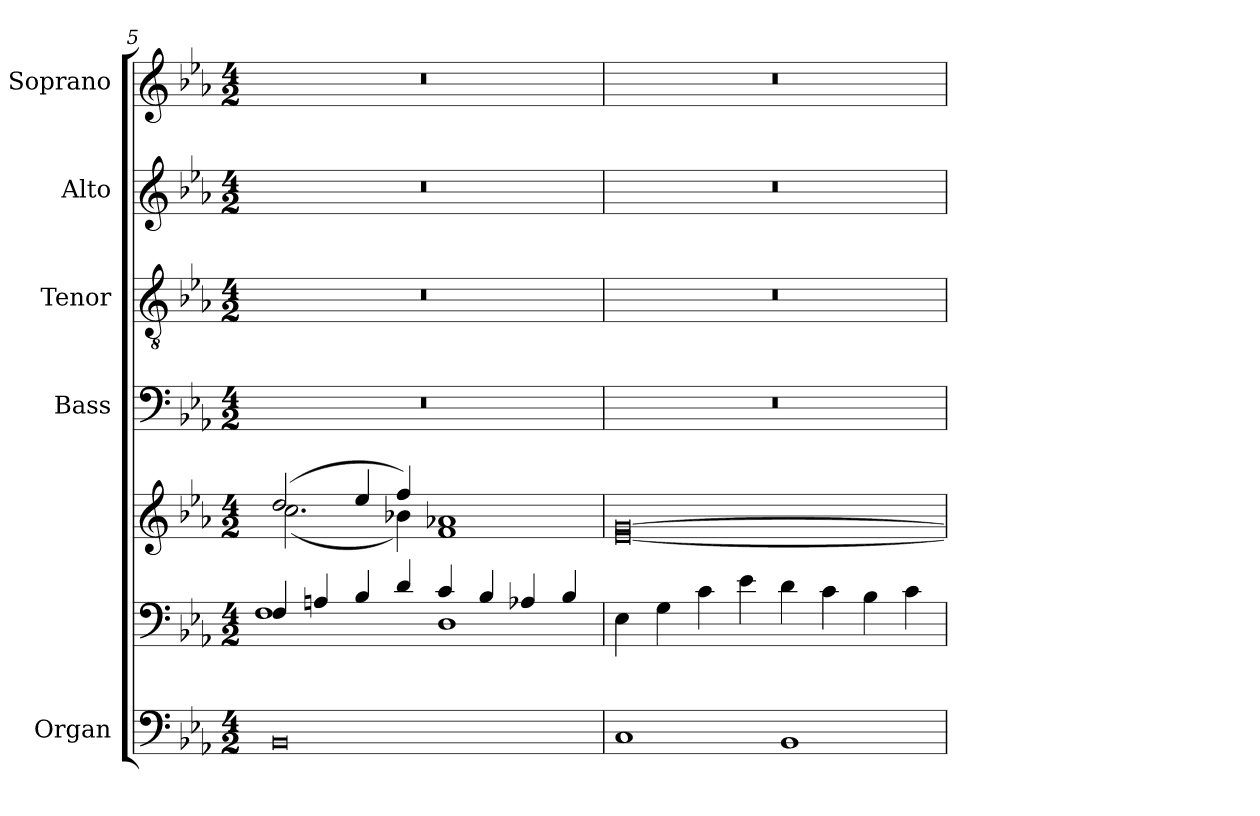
**kern	**kern	**kern	**kern	**kern	**kern	**kern
*part5	*part5	*part5	*part4	*part3	*part2	*part1
*staff7	*staff6	*staff5	*staff4	*staff3	*staff2	*staff1
*I"Organ	*	*	*I"Bass	*I"Tenor	*I"Alto	*I"Soprano
*	*	*	*	*	*	*I'Pno
*clefF4	*clefF4	*clefG2	*clefF4	*clefGv2	*clefG2	*clefG2
*k[b-e-a-]	*k[b-e-a-]	*k[b-e-a-]	*k[b-e-a-]	*k[b-e-a-]	*k[b-e-a-]	*k[b-e-a-]
*E-:	*E-:	*E-:	*E-:	*E-:	*E-:	*E-:
*M4/2	*M4/2	*M4/2	*M4/2	*M4/2	*M4/2	*M4/2
=5	=5	=5	=5	=5	=5	=5
*	*^	*^	*	*	*	*
0BB-	4F/	1F	(2dd/	(2.cc\	0r	0r	0r	0r
.	4An/	.	.	.	.	.	.	.
.	4B-/	.	4ee-/	.	.	.	.	.
.	4d/	.	4ff/)	4b-X\)	.	.	.	.
.	4c/	1D	1a-X	1f	.	.	.	.
.	4B-/	.	.	.	.	.	.	.
.	4A-X/	.	.	.	.	.	.	.
.	4B-/	.	.	.	.	.	.	.
*	*v	*v	*	*	*	*	*	*
=6	=6	=6	=6	=6	=6	=6	=6
1C	4E-\	[>0g	[<0e-	0r	0r	0r	0r
.	4G\	.	.	.	.	.	.
.	4c\	.	.	.	.	.	.
.	4e-\	.	.	.	.	.	.
1BB-	4d\	.	.	.	.	.	.
.	4c\	.	.	.	.	.	.
.	4B-\	.	.	.	.	.	.
.	4c\	.	.	.	.	.	.
*	*	*v	*v	*	*	*	*
=	=	=	=	=	=	=
*-	*-	*-	*-	*-	*-	*-
